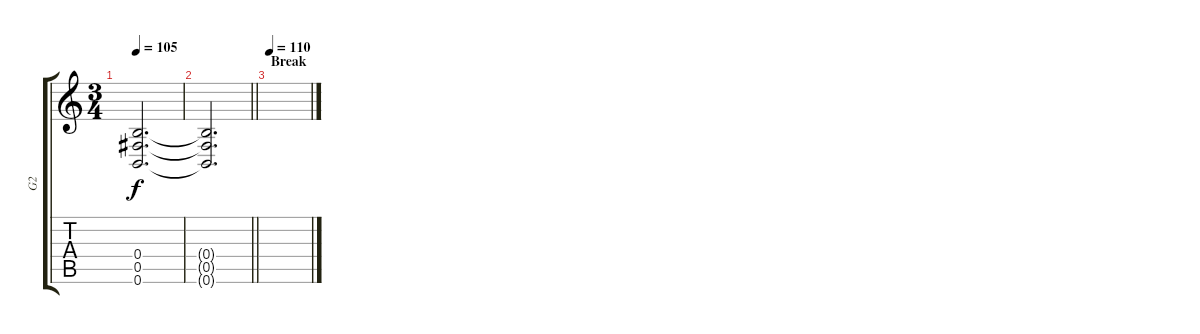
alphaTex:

\track ("G2" "G2") {instrument distortionguitar}
\staff {score tabs}
\tuning (Db4 Ab3 E3 B2 Gb2 B1) {hide}
\ts (3 4)
\tempo 105
\clef g2
\ks c
(0.4{t} 0.5{t} 0.6{t}).2{d dy f} |
\barLineRight lightlight
(0.4{t} 0.5{t} 0.6{t}).2{d} |
\section ("" "Break")
\tempo 110
